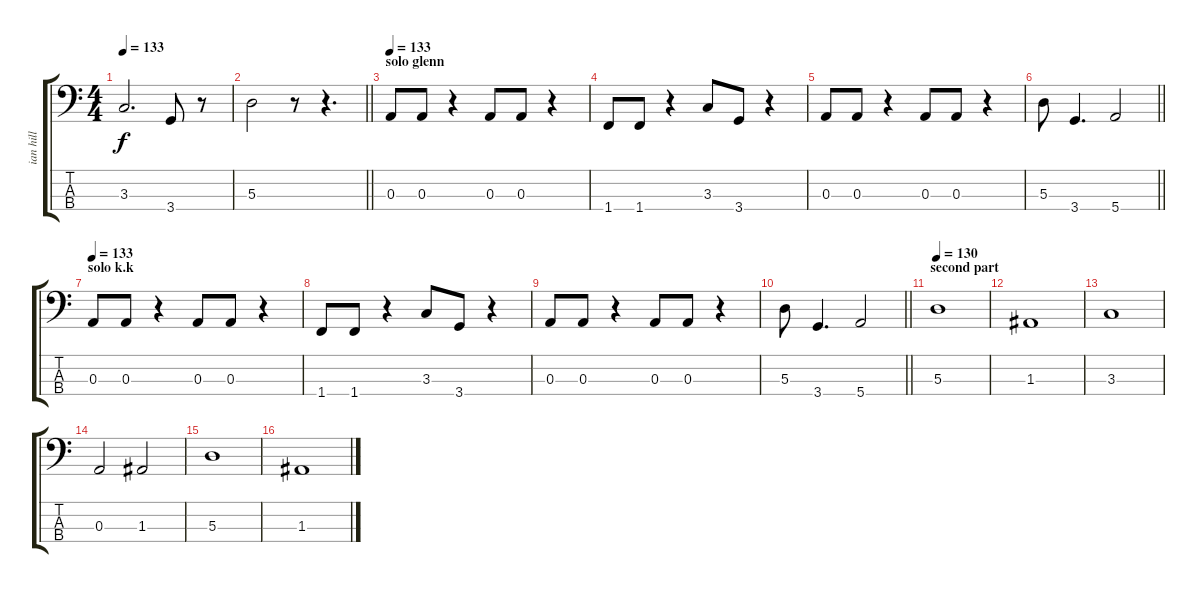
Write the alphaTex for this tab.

\track ("ian hill" "ian hill") {instrument electricbasspick}
\staff {score tabs}
\tuning (G2 D2 A1 E1) {hide}
\ts (4 4)
\tempo 133
\clef f4
\ks c
3.3.2{d dy f} 3.4.8 r.8 |
\barLineRight lightlight
5.3.2 r.8 r.4{d} |
\section ("" "solo glenn ")
\tempo 133
0.3.8 0.3.8 r.4 0.3.8 0.3.8 r.4 |
1.4.8 1.4.8 r.4 3.3.8 3.4.8 r.4 |
0.3.8 0.3.8 r.4 0.3.8 0.3.8 r.4 |
\barLineRight lightlight
5.3.8 3.4.4{d} 5.4.2 |
\section ("" "solo k.k")
\tempo 133
0.3.8 0.3.8 r.4 0.3.8 0.3.8 r.4 |
1.4.8 1.4.8 r.4 3.3.8 3.4.8 r.4 |
0.3.8 0.3.8 r.4 0.3.8 0.3.8 r.4 |
\barLineRight lightlight
5.3.8 3.4.4{d} 5.4.2 |
\section ("" "second part")
\tempo 130
5.3.1 |
1.3.1 |
3.3.1 |
0.3.2 1.3.2 |
5.3.1 |
1.3.1
